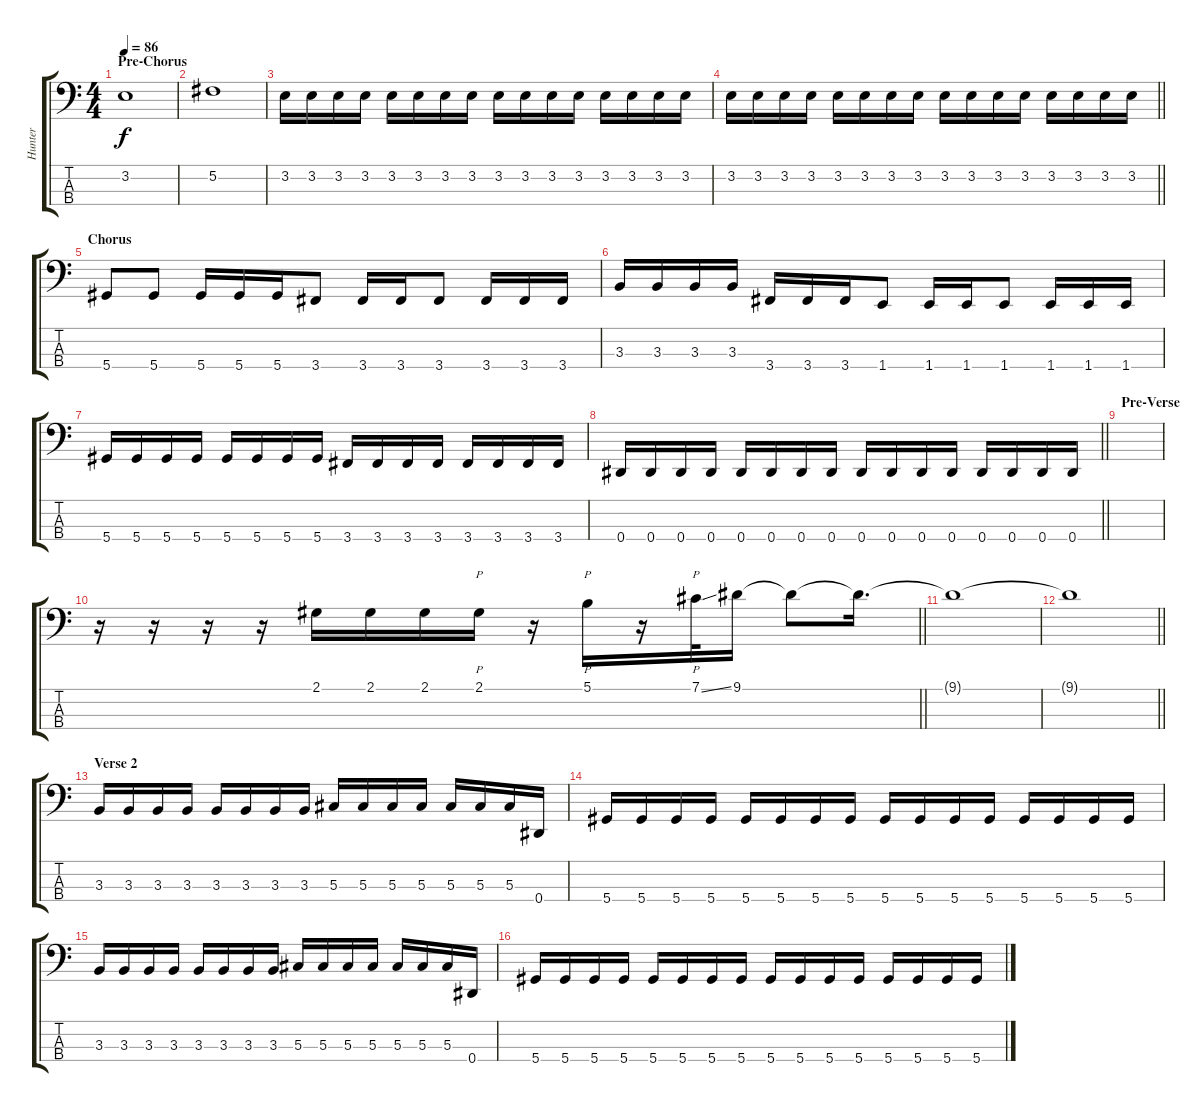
\track ("Hunter" "Hunter") {instrument electricbassfinger}
\staff {score tabs}
\tuning (Gb2 Db2 Ab1 Eb1) {hide}
\ts (4 4)
\section ("" "Pre-Chorus")
\tempo 86
\clef f4
\ks c
3.2.1{dy f} |
5.2.1 |
3.2.16 3.2.16 3.2.16 3.2.16 3.2.16 3.2.16 3.2.16 3.2.16 3.2.16 3.2.16 3.2.16 3.2.16 3.2.16 3.2.16 3.2.16 3.2.16 |
\barLineRight lightlight
3.2.16 3.2.16 3.2.16 3.2.16 3.2.16 3.2.16 3.2.16 3.2.16 3.2.16 3.2.16 3.2.16 3.2.16 3.2.16 3.2.16 3.2.16 3.2.16 |
\section ("" "Chorus")
5.4.8 5.4.8 5.4.16 5.4.16 5.4.16 3.4.8 3.4.16 3.4.16 3.4.8 3.4.16 3.4.16 3.4.16 |
3.3.16 3.3.16 3.3.16 3.3.16 3.4.16 3.4.16 3.4.16 1.4.8 1.4.16 1.4.16 1.4.8 1.4.16 1.4.16 1.4.16 |
5.4.16 5.4.16 5.4.16 5.4.16 5.4.16 5.4.16 5.4.16 5.4.16 3.4.16 3.4.16 3.4.16 3.4.16 3.4.16 3.4.16 3.4.16 3.4.16 |
\barLineRight lightlight
0.4.16 0.4.16 0.4.16 0.4.16 0.4.16 0.4.16 0.4.16 0.4.16 0.4.16 0.4.16 0.4.16 0.4.16 0.4.16 0.4.16 0.4.16 0.4.16 |
\section ("" "Pre-Verse")
|
\barLineRight lightlight
r.16 r.16 r.16 r.16 2.1.16 2.1.16 2.1.16 2.1.16{p} r.16 5.1.16{p} r.16 7.1{ss}.32{p} 9.1.16 9.1{t}.8 9.1{t}.16{d} |
9.1{t}.1 |
\barLineRight lightlight
9.1{t}.1 |
\section ("" "Verse 2")
3.3.16 3.3.16 3.3.16 3.3.16 3.3.16 3.3.16 3.3.16 3.3.16 5.3.16 5.3.16 5.3.16 5.3.16 5.3.16 5.3.16 5.3.16 0.4.16 |
5.4.16 5.4.16 5.4.16 5.4.16 5.4.16 5.4.16 5.4.16 5.4.16 5.4.16 5.4.16 5.4.16 5.4.16 5.4.16 5.4.16 5.4.16 5.4.16 |
3.3.16 3.3.16 3.3.16 3.3.16 3.3.16 3.3.16 3.3.16 3.3.16 5.3.16 5.3.16 5.3.16 5.3.16 5.3.16 5.3.16 5.3.16 0.4.16 |
5.4.16 5.4.16 5.4.16 5.4.16 5.4.16 5.4.16 5.4.16 5.4.16 5.4.16 5.4.16 5.4.16 5.4.16 5.4.16 5.4.16 5.4.16 5.4.16
